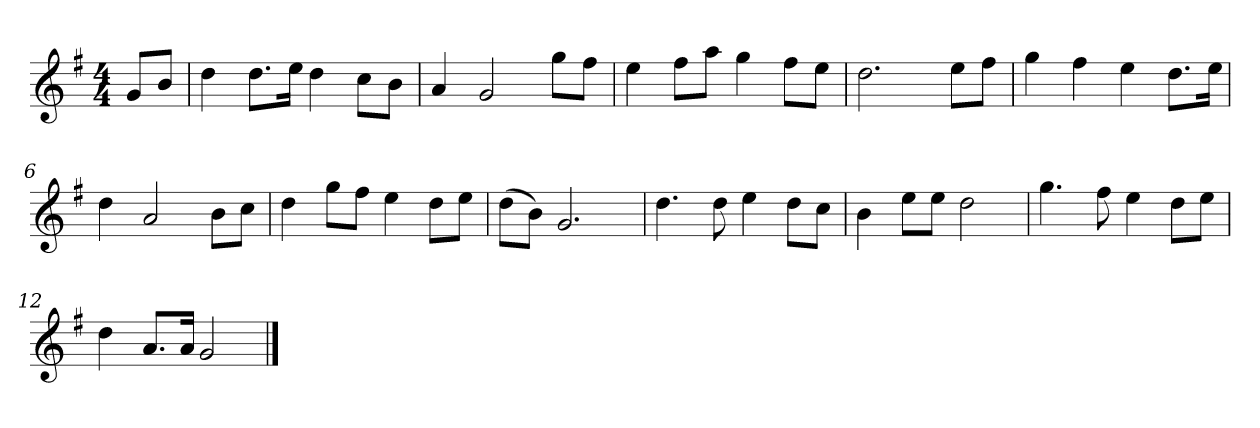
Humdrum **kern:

**kern
*part1
*staff1
*k[f#]
*M4/4
*MM120
=
8gL
8bJ
=1
4dd
8.ddL
16eeJk
4dd
8ccL
8bJ
=2
4a
2g
8ggL
8ff#J
=3
4ee
8ff#L
8aaJ
4gg
8ff#L
8eeJ
=4
2.dd
8eeL
8ff#J
=5
4gg
4ff#
4ee
8.ddL
16eeJk
=6
4dd
2a
8bL
8ccJ
=7
4dd
8ggL
8ff#J
4ee
8ddL
8eeJ
=8
(8ddL
8bJ)
2.g
=9
4.dd
8dd
4ee
8ddL
8ccJ
=10
4b
8eeL
8eeJ
2dd
=11
4.gg
8ff#
4ee
8ddL
8eeJ
=12
4dd
8.aL
16aJk
2g
==
*-
